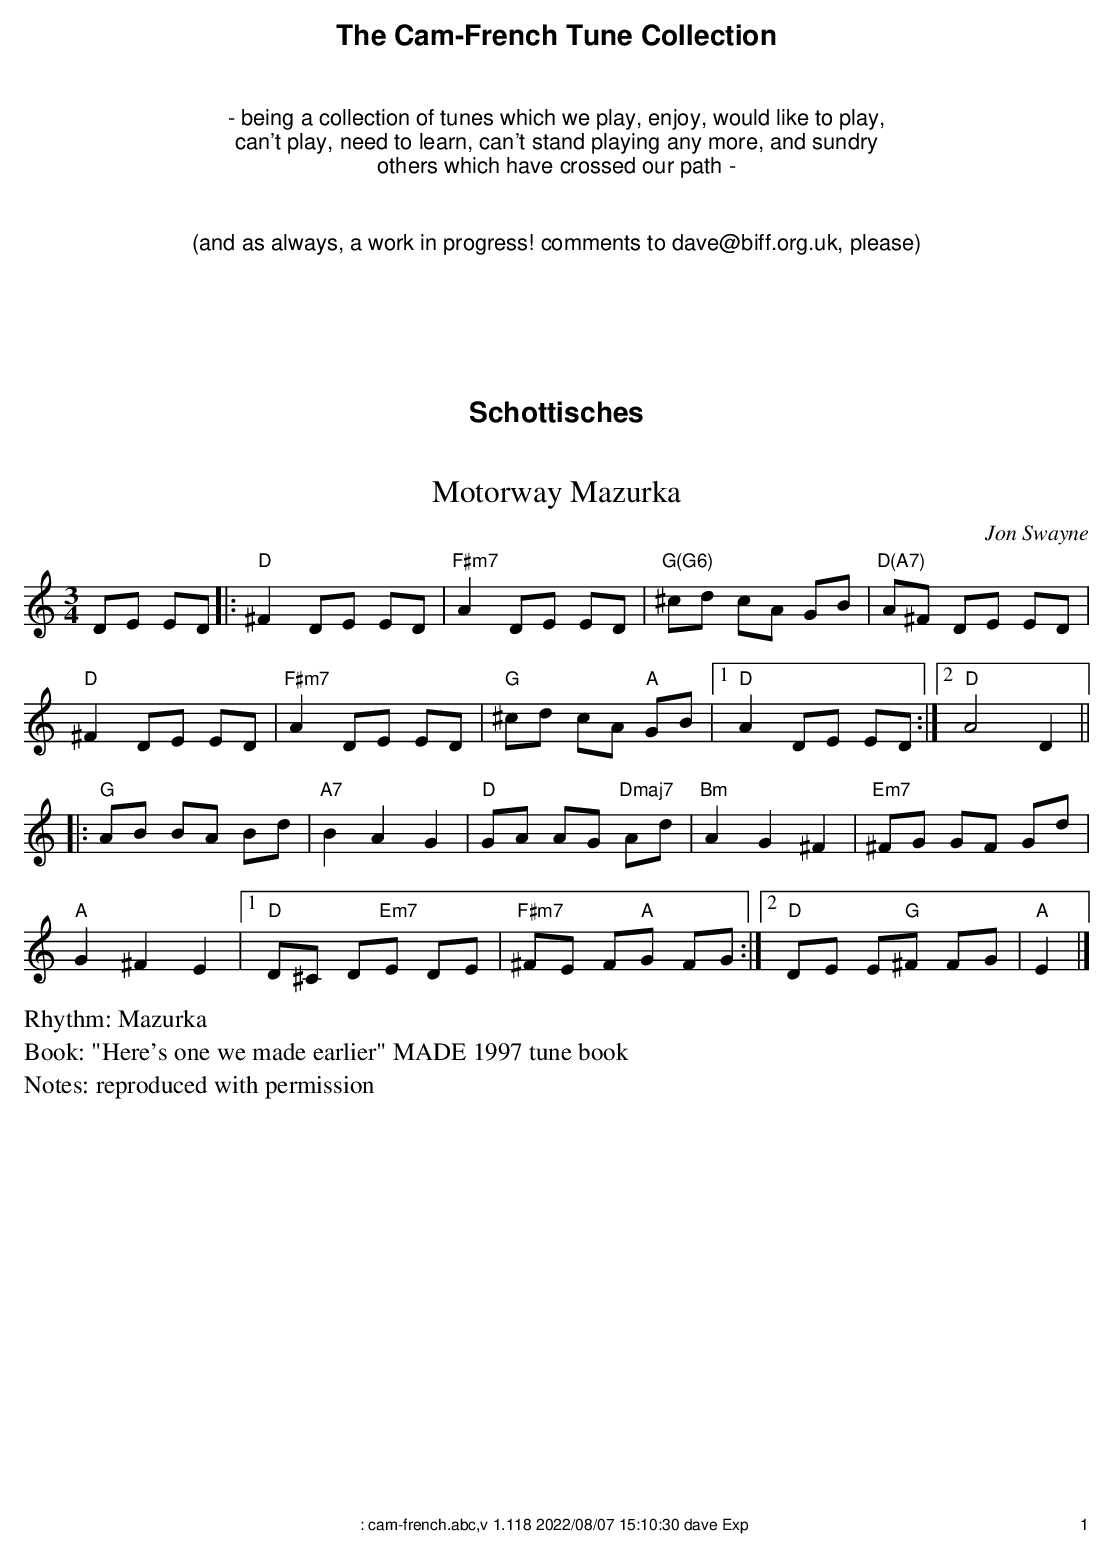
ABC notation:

X:1
T:Motorway Mazurka
C:Jon Swayne
M:3/4
L:1/8
K:C
DE ED|:"D"^F2 DE ED|"F#m7"A2 DE ED|"G(G6)"^cd cA GB|"D(A7)"A^F DE ED|
"D"^F2 DE ED|"F#m7"A2 DE ED|"G"^cd cA "A"GB|1"D"A2 DE ED:|2"D"A4 D2||
|:"G"AB BA Bd|"A7"B2 A2 G2|"D"GA AG "Dmaj7"Ad|"Bm"A2 G2 ^F2|"Em7"^FG GF Gd|
"A"G2 ^F2 E2|1"D"D^C D"Em7"E DE|"F#m7"^FE F"A"G FG:|2"D"DE E"G"^F FG|"A"E2|]
